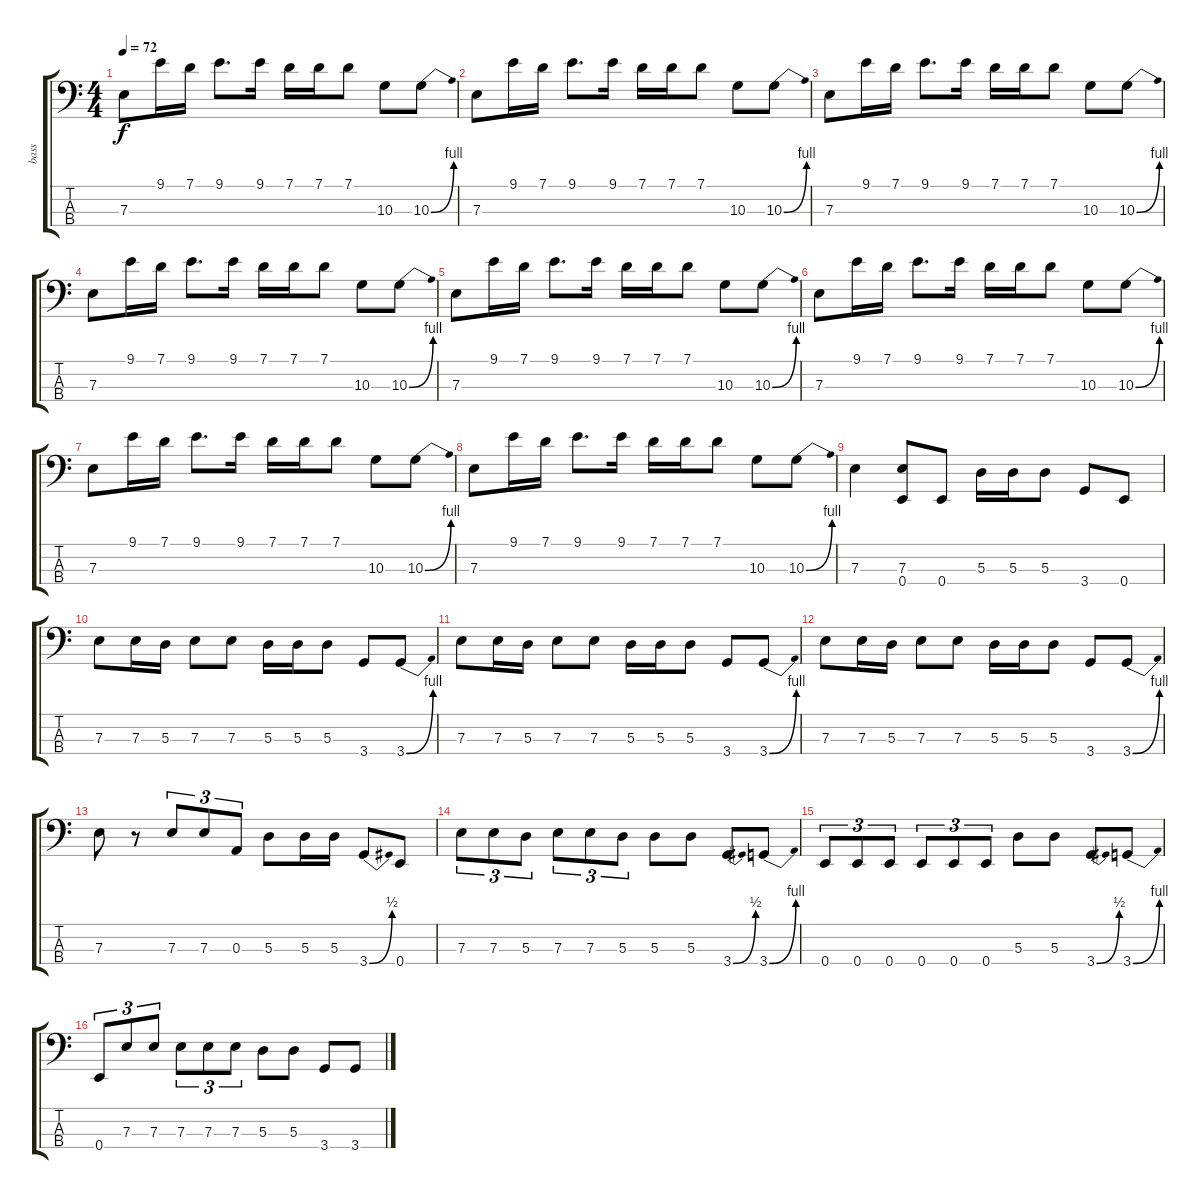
\track ("bass" "bass") {instrument slapbass1}
\staff {score tabs}
\tuning (G2 D2 A1 E1) {hide}
\ts (4 4)
\tempo 72
\clef f4
\ks c
7.3.8{dy f} 9.1.16 7.1.16 9.1.8{d} 9.1.16 7.1.16 7.1.16 7.1.8 10.3.8 10.3{be (bend 0 0 60 4)}.8 |
7.3.8 9.1.16 7.1.16 9.1.8{d} 9.1.16 7.1.16 7.1.16 7.1.8 10.3.8 10.3{be (bend 0 0 60 4)}.8 |
7.3.8 9.1.16 7.1.16 9.1.8{d} 9.1.16 7.1.16 7.1.16 7.1.8 10.3.8 10.3{be (bend 0 0 60 4)}.8 |
7.3.8 9.1.16 7.1.16 9.1.8{d} 9.1.16 7.1.16 7.1.16 7.1.8 10.3.8 10.3{be (bend 0 0 60 4)}.8 |
7.3.8 9.1.16 7.1.16 9.1.8{d} 9.1.16 7.1.16 7.1.16 7.1.8 10.3.8 10.3{be (bend 0 0 60 4)}.8 |
7.3.8 9.1.16 7.1.16 9.1.8{d} 9.1.16 7.1.16 7.1.16 7.1.8 10.3.8 10.3{be (bend 0 0 60 4)}.8 |
7.3.8 9.1.16 7.1.16 9.1.8{d} 9.1.16 7.1.16 7.1.16 7.1.8 10.3.8 10.3{be (bend 0 0 60 4)}.8 |
7.3.8 9.1.16 7.1.16 9.1.8{d} 9.1.16 7.1.16 7.1.16 7.1.8 10.3.8 10.3{be (bend 0 0 60 4)}.8 |
7.3.4 (7.3 0.4).8 0.4.8 5.3.16 5.3.16 5.3.8 3.4.8 0.4.8 |
7.3.8 7.3.16 5.3.16 7.3.8 7.3.8 5.3.16 5.3.16 5.3.8 3.4.8 3.4{be (bend 0 0 60 4)}.8 |
7.3.8 7.3.16 5.3.16 7.3.8 7.3.8 5.3.16 5.3.16 5.3.8 3.4.8 3.4{be (bend 0 0 60 4)}.8 |
7.3.8 7.3.16 5.3.16 7.3.8 7.3.8 5.3.16 5.3.16 5.3.8 3.4.8 3.4{be (bend 0 0 60 4)}.8 |
7.3.8 r.8 7.3.8{tu (3 2)} 7.3.8{tu (3 2)} 0.3.8{tu (3 2)} 5.3.8 5.3.16 5.3.16 3.4{be (bend 0 0 60 2)}.8 0.4.8 |
7.3.8{tu (3 2)} 7.3.8{tu (3 2)} 5.3.8{tu (3 2)} 7.3.8{tu (3 2)} 7.3.8{tu (3 2)} 5.3.8{tu (3 2)} 5.3.8 5.3.8 3.4{be (bend 0 0 60 2)}.8 3.4{be (bend 0 0 60 4)}.8 |
0.4.8{tu (3 2)} 0.4.8{tu (3 2)} 0.4.8{tu (3 2)} 0.4.8{tu (3 2)} 0.4.8{tu (3 2)} 0.4.8{tu (3 2)} 5.3.8 5.3.8 3.4{be (bend 0 0 60 2)}.8 3.4{be (bend 0 0 60 4)}.8 |
0.4.8{tu (3 2)} 7.3.8{tu (3 2)} 7.3.8{tu (3 2)} 7.3.8{tu (3 2)} 7.3.8{tu (3 2)} 7.3.8{tu (3 2)} 5.3.8 5.3.8 3.4.8 3.4.8
